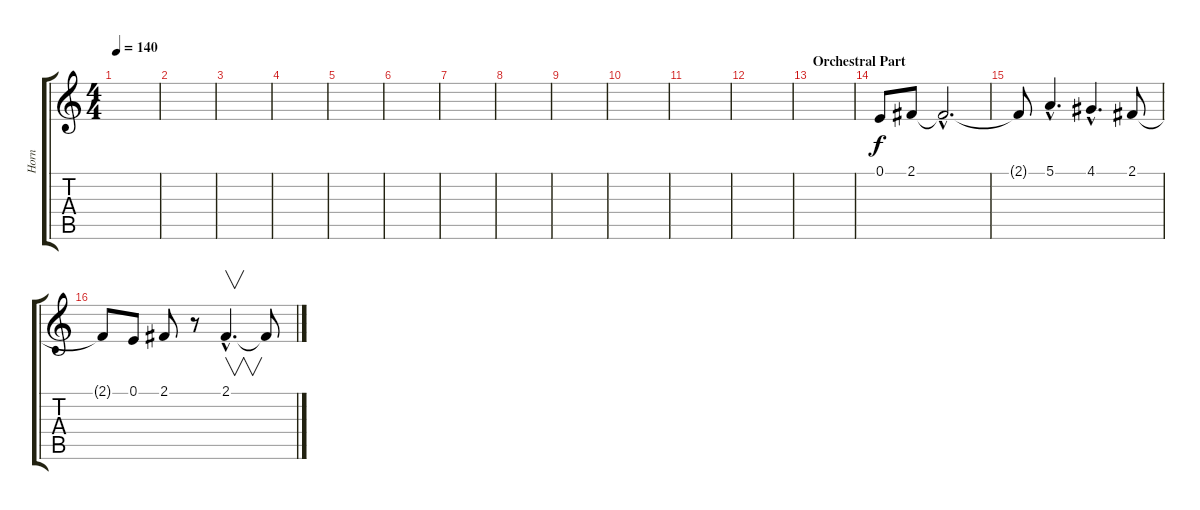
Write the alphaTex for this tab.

\track ("Horn" "Horn") {instrument frenchhorn}
\staff {score tabs}
\tuning (E4 B3 G3 D3 A2 E2) {hide}
\ts (4 4)
\tempo 140
\clef g2
\ks c
|
|
|
|
|
|
|
|
|
|
|
|
\section ("" "Orchestral Part")
|
0.1.8 2.1.8 2.1{hac t}.2{d} |
2.1{t}.8 5.1{hac}.4{d} 4.1{hac}.4{d} 2.1.8 |
2.1{t}.8 0.1.8 2.1.8 r.8 2.1{hac}.4{v d} 2.1{t}.8
